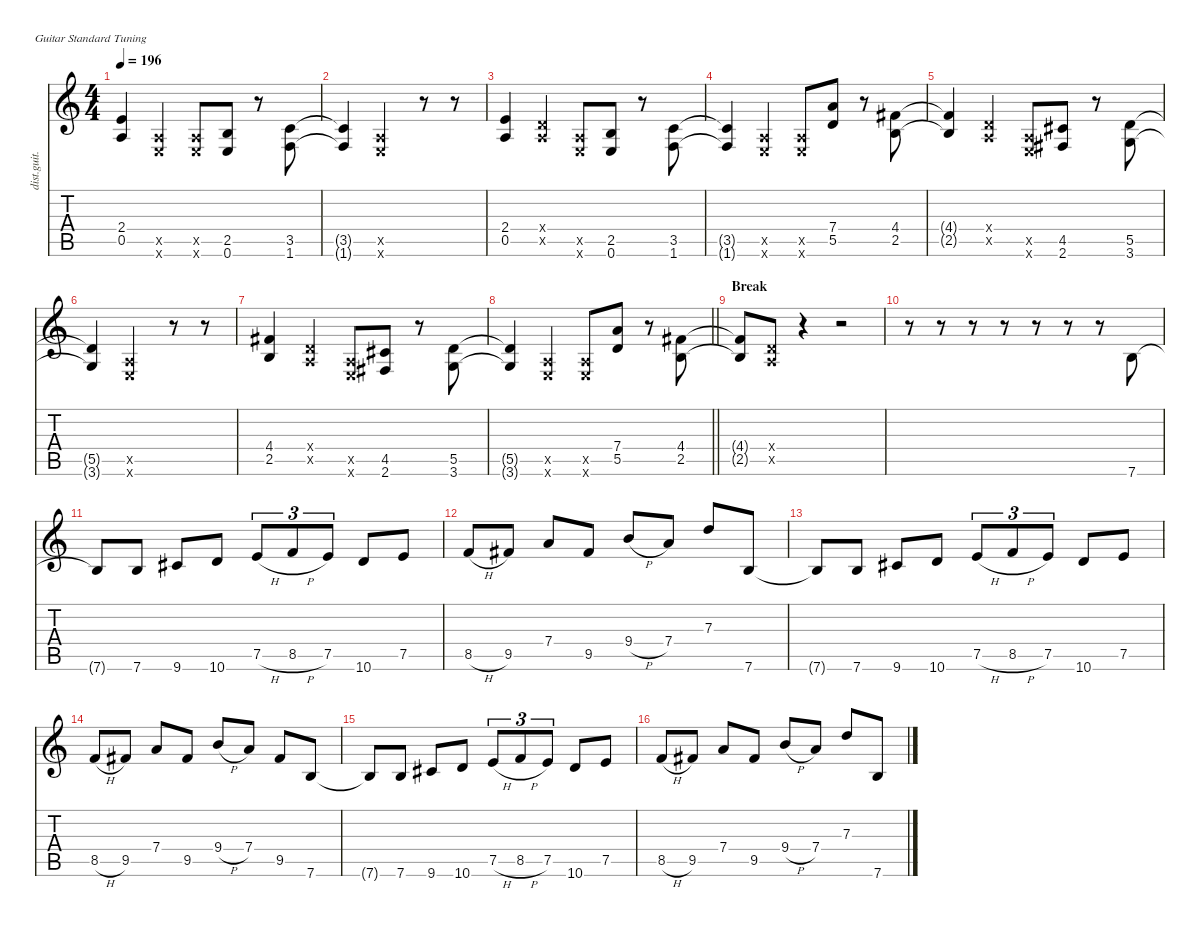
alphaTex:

\defaultSystemsLayout 4
\hideDynamics
\bracketExtendMode nobrackets
\track ("Friedman" "dist.guit.") {instrument distortionguitar}
\staff {score tabs}
\tuning (E4 B3 G3 D3 A2 E2)
\ts (4 4)
\tempo 196
\clef g2
\ks c
(2.4{t} 0.5{t}).4{dy f beam Up} (0.5{x} 0.6{x}).4{beam Up} (0.5{x} 0.6{x}).8{beam Up} (2.5 0.6).8{beam Up} r.8{beam Down} (3.5 1.6).8{beam Up} |
(3.5{t} 1.6{t}).4{beam Up} (0.5{x} 0.6{x}).2{beam Up} r.8{beam Down} r.8{beam Down} |
(2.4 0.5).4{beam Up} (0.4{x} 0.5{x}).4{beam Up} (0.5{x} 0.6{x}).8{beam Up} (2.5 0.6).8{beam Up} r.8{beam Down} (3.5 1.6).8{beam Up} |
(3.5{t} 1.6{t}).4{beam Up} (0.5{x} 0.6{x}).4{beam Up} (0.5{x} 0.6{x}).8{beam Up} (7.4 5.5).8{beam Up} r.8{beam Down} (4.4{acc #} 2.5).8{beam Up} |
(4.4{t acc #} 2.5{t}).4{beam Up} (0.4{x} 0.5{x}).4{beam Up} (0.5{x} 0.6{x}).8{beam Up} (4.5{acc #} 2.6{acc #}).8{beam Up} r.8{beam Down} (5.5 3.6).8{beam Up} |
(5.5{t} 3.6{t}).4{beam Up} (0.5{x} 0.6{x}).2{beam Up} r.8{beam Down} r.8{beam Down} |
(4.4{acc #} 2.5).4{beam Up} (0.4{x} 0.5{x}).4{beam Up} (0.5{x} 0.6{x}).8{beam Up} (4.5{acc #} 2.6{acc #}).8{beam Up} r.8{beam Down} (5.5 3.6).8{beam Up} |
\barLineRight lightlight
(5.5{t} 3.6{t}).4{beam Up} (0.5{x} 0.6{x}).4{beam Up} (0.5{x} 0.6{x}).8{beam Up} (7.4 5.5).8{beam Up} r.8{beam Down} (4.4{acc #} 2.5).8{beam Up} |
\section ("" "Break")
(4.4{t acc #} 2.5{t}).8{beam Up} (0.4{x} 0.5{x}).8{beam Up} r.4{beam Down} r.2{beam Down} |
r.8{beam Down} r.8{beam Down} r.8{beam Down} r.8{beam Down} r.8{beam Down} r.8{beam Down} r.8{beam Down} 7.6.8{beam Up} |
7.6{t}.8{beam Up} 7.6.8{beam Up} 9.6{acc #}.8{beam Up} 10.6.8{beam Up} 7.5{h}.8{tu (3 2) beam Up} 8.5{h}.8{tu (3 2) beam Up} 7.5.8{tu (3 2) beam Up} 10.6.8{beam Up} 7.5.8{beam Up} |
8.5{h}.8{beam Up} 9.5{acc #}.8{beam Up} 7.4.8{beam Up} 9.5{acc #}.8{beam Up} 9.4{h}.8{beam Up} 7.4.8{beam Up} 7.3.8{beam Up} 7.6.8{beam Up} |
7.6{t}.8{beam Up} 7.6.8{beam Up} 9.6{acc #}.8{beam Up} 10.6.8{beam Up} 7.5{h}.8{tu (3 2) beam Up} 8.5{h}.8{tu (3 2) beam Up} 7.5.8{tu (3 2) beam Up} 10.6.8{beam Up} 7.5.8{beam Up} |
8.5{h}.8{beam Up} 9.5{acc #}.8{beam Up} 7.4.8{beam Up} 9.5{acc #}.8{beam Up} 9.4{h}.8{beam Up} 7.4.8{beam Up} 9.5{acc #}.8{beam Up} 7.6.8{beam Up} |
7.6{t}.8{beam Up} 7.6.8{beam Up} 9.6{acc #}.8{beam Up} 10.6.8{beam Up} 7.5{h}.8{tu (3 2) beam Up} 8.5{h}.8{tu (3 2) beam Up} 7.5.8{tu (3 2) beam Up} 10.6.8{beam Up} 7.5.8{beam Up} |
8.5{h}.8{beam Up} 9.5{acc #}.8{beam Up} 7.4.8{beam Up} 9.5{acc #}.8{beam Up} 9.4{h}.8{beam Up} 7.4.8{beam Up} 7.3.8{beam Up} 7.6.8{beam Up}
